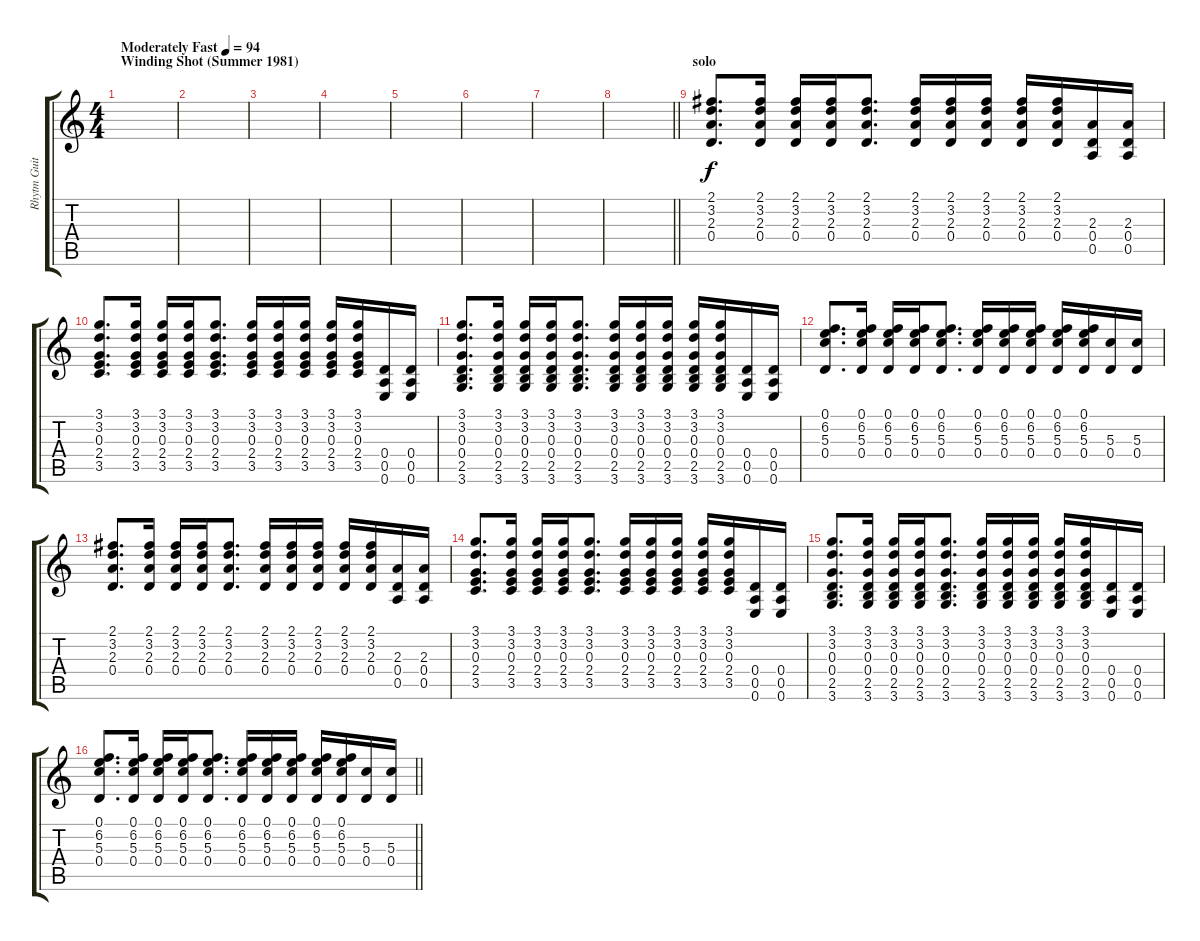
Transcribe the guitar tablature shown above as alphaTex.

\track ("Rhytm Guitar" "Rhytm Guit") {instrument acousticguitarsteel}
\staff {score tabs}
\tuning (E4 B3 G3 D3 A2 E2) {hide}
\ts (4 4)
\section ("" "Winding Shot (Summer 1981)")
\tempo (94 "Moderately Fast")
\clef g2
\ks c
|
|
|
|
|
|
|
\barLineRight lightlight
|
\section ("" "solo")
(2.1 3.2 2.3 0.4).8{d} (2.1 3.2 2.3 0.4).16 (2.1 3.2 2.3 0.4).16 (2.1 3.2 2.3 0.4).16 (2.1 3.2 2.3 0.4).8{d} (2.1 3.2 2.3 0.4).16 (2.1 3.2 2.3 0.4).16 (2.1 3.2 2.3 0.4).16 (2.1 3.2 2.3 0.4).16 (2.1 3.2 2.3 0.4).16 (2.3 0.4 0.5).16 (2.3 0.4 0.5).16 |
(3.1 3.2 0.3 2.4 3.5).8{d} (3.1 3.2 0.3 2.4 3.5).16 (3.1 3.2 0.3 2.4 3.5).16 (3.1 3.2 0.3 2.4 3.5).16 (3.1 3.2 0.3 2.4 3.5).8{d} (3.1 3.2 0.3 2.4 3.5).16 (3.1 3.2 0.3 2.4 3.5).16 (3.1 3.2 0.3 2.4 3.5).16 (3.1 3.2 0.3 2.4 3.5).16 (3.1 3.2 0.3 2.4 3.5).16 (0.4 0.5 0.6).16 (0.4 0.5 0.6).16 |
(3.1 3.2 0.3 0.4 2.5 3.6).8{d} (3.1 3.2 0.3 0.4 2.5 3.6).16 (3.1 3.2 0.3 0.4 2.5 3.6).16 (3.1 3.2 0.3 0.4 2.5 3.6).16 (3.1 3.2 0.3 0.4 2.5 3.6).8{d} (3.1 3.2 0.3 0.4 2.5 3.6).16 (3.1 3.2 0.3 0.4 2.5 3.6).16 (3.1 3.2 0.3 0.4 2.5 3.6).16 (3.1 3.2 0.3 0.4 2.5 3.6).16 (3.1 3.2 0.3 0.4 2.5 3.6).16 (0.4 0.5 0.6).16 (0.4 0.5 0.6).16 |
(0.1 6.2 5.3 0.4).8{d} (0.1 6.2 5.3 0.4).16 (0.1 6.2 5.3 0.4).16 (0.1 6.2 5.3 0.4).16 (0.1 6.2 5.3 0.4).8{d} (0.1 6.2 5.3 0.4).16 (0.1 6.2 5.3 0.4).16 (0.1 6.2 5.3 0.4).16 (0.1 6.2 5.3 0.4).16 (0.1 6.2 5.3 0.4).16 (5.3 0.4).16 (5.3 0.4).16 |
(2.1 3.2 2.3 0.4).8{d} (2.1 3.2 2.3 0.4).16 (2.1 3.2 2.3 0.4).16 (2.1 3.2 2.3 0.4).16 (2.1 3.2 2.3 0.4).8{d} (2.1 3.2 2.3 0.4).16 (2.1 3.2 2.3 0.4).16 (2.1 3.2 2.3 0.4).16 (2.1 3.2 2.3 0.4).16 (2.1 3.2 2.3 0.4).16 (2.3 0.4 0.5).16 (2.3 0.4 0.5).16 |
(3.1 3.2 0.3 2.4 3.5).8{d} (3.1 3.2 0.3 2.4 3.5).16 (3.1 3.2 0.3 2.4 3.5).16 (3.1 3.2 0.3 2.4 3.5).16 (3.1 3.2 0.3 2.4 3.5).8{d} (3.1 3.2 0.3 2.4 3.5).16 (3.1 3.2 0.3 2.4 3.5).16 (3.1 3.2 0.3 2.4 3.5).16 (3.1 3.2 0.3 2.4 3.5).16 (3.1 3.2 0.3 2.4 3.5).16 (0.4 0.5 0.6).16 (0.4 0.5 0.6).16 |
(3.1 3.2 0.3 0.4 2.5 3.6).8{d} (3.1 3.2 0.3 0.4 2.5 3.6).16 (3.1 3.2 0.3 0.4 2.5 3.6).16 (3.1 3.2 0.3 0.4 2.5 3.6).16 (3.1 3.2 0.3 0.4 2.5 3.6).8{d} (3.1 3.2 0.3 0.4 2.5 3.6).16 (3.1 3.2 0.3 0.4 2.5 3.6).16 (3.1 3.2 0.3 0.4 2.5 3.6).16 (3.1 3.2 0.3 0.4 2.5 3.6).16 (3.1 3.2 0.3 0.4 2.5 3.6).16 (0.4 0.5 0.6).16 (0.4 0.5 0.6).16 |
\barLineRight lightlight
(0.1 6.2 5.3 0.4).8{d} (0.1 6.2 5.3 0.4).16 (0.1 6.2 5.3 0.4).16 (0.1 6.2 5.3 0.4).16 (0.1 6.2 5.3 0.4).8{d} (0.1 6.2 5.3 0.4).16 (0.1 6.2 5.3 0.4).16 (0.1 6.2 5.3 0.4).16 (0.1 6.2 5.3 0.4).16 (0.1 6.2 5.3 0.4).16 (5.3 0.4).16 (5.3 0.4).16
